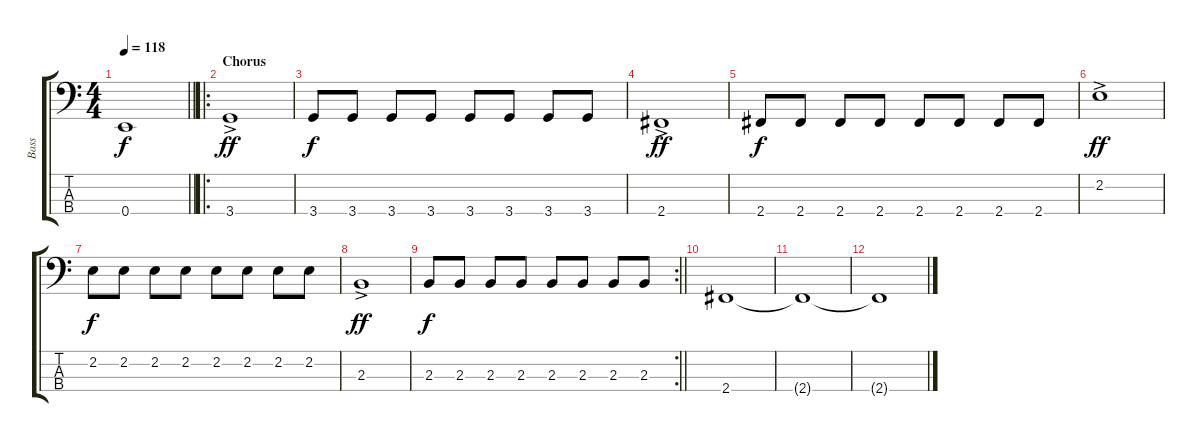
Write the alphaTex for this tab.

\track ("Bass" "Bass") {instrument electricbasspick}
\staff {score tabs}
\tuning (G2 D2 A1 E1) {hide}
\ts (4 4)
\tempo 118
\clef f4
\barLineRight lightlight
\ks c
0.4{t}.1{dy f} |
\ro
\section ("" "Chorus")
3.4{ac}.1{dy ff} |
3.4.8{dy f} 3.4.8 3.4.8 3.4.8 3.4.8 3.4.8 3.4.8 3.4.8 |
2.4{ac}.1{dy ff} |
2.4.8{dy f} 2.4.8 2.4.8 2.4.8 2.4.8 2.4.8 2.4.8 2.4.8 |
2.2{ac}.1{dy ff} |
2.2.8{dy f} 2.2.8 2.2.8 2.2.8 2.2.8 2.2.8 2.2.8 2.2.8 |
2.3{ac}.1{dy ff} |
\rc 2
\barLineRight lightlight
2.3.8{dy f} 2.3.8 2.3.8 2.3.8 2.3.8 2.3.8 2.3.8 2.3.8 |
2.4.1 |
2.4{t}.1 |
2.4{t}.1
